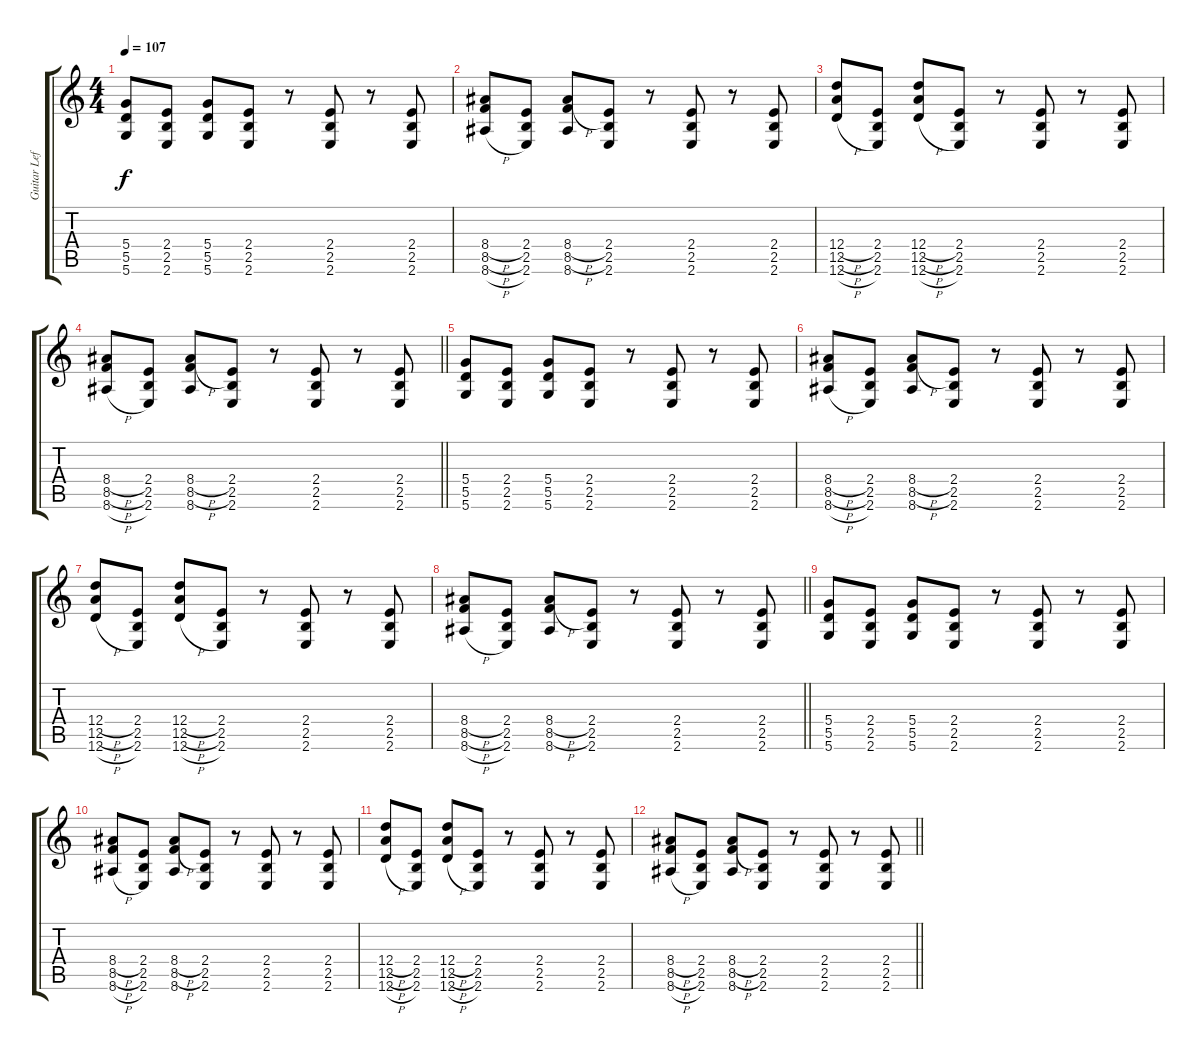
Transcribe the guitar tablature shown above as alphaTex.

\track ("Guitar Left" "Guitar Lef") {instrument distortionguitar}
\staff {score tabs}
\tuning (E4 B3 G3 D3 A2 D2) {hide}
\ts (4 4)
\tempo 107
\clef g2
\ks c
(5.4 5.5 5.6).8{dy f} (2.4 2.5 2.6).8 (5.4 5.5 5.6).8 (2.4 2.5 2.6).8 r.8 (2.4 2.5 2.6).8 r.8 (2.4 2.5 2.6).8 |
(8.4{h} 8.5{h} 8.6{h}).8 (2.4 2.5 2.6).8 (8.4{h} 8.5{h} 8.6).8 (2.4 2.5 2.6).8 r.8 (2.4 2.5 2.6).8 r.8 (2.4 2.5 2.6).8 |
(12.4{h} 12.5{h} 12.6{h}).8 (2.4 2.5 2.6).8 (12.4{h} 12.5{h} 12.6{h}).8 (2.4 2.5 2.6).8 r.8 (2.4 2.5 2.6).8 r.8 (2.4 2.5 2.6).8 |
\barLineRight lightlight
(8.4{h} 8.5{h} 8.6{h}).8 (2.4 2.5 2.6).8 (8.4{h} 8.5{h} 8.6).8 (2.4 2.5 2.6).8 r.8 (2.4 2.5 2.6).8 r.8 (2.4 2.5 2.6).8 |
(5.4 5.5 5.6).8 (2.4 2.5 2.6).8 (5.4 5.5 5.6).8 (2.4 2.5 2.6).8 r.8 (2.4 2.5 2.6).8 r.8 (2.4 2.5 2.6).8 |
(8.4{h} 8.5{h} 8.6{h}).8 (2.4 2.5 2.6).8 (8.4{h} 8.5{h} 8.6).8 (2.4 2.5 2.6).8 r.8 (2.4 2.5 2.6).8 r.8 (2.4 2.5 2.6).8 |
(12.4{h} 12.5{h} 12.6{h}).8 (2.4 2.5 2.6).8 (12.4{h} 12.5{h} 12.6{h}).8 (2.4 2.5 2.6).8 r.8 (2.4 2.5 2.6).8 r.8 (2.4 2.5 2.6).8 |
\barLineRight lightlight
(8.4{h} 8.5{h} 8.6{h}).8 (2.4 2.5 2.6).8 (8.4{h} 8.5{h} 8.6).8 (2.4 2.5 2.6).8 r.8 (2.4 2.5 2.6).8 r.8 (2.4 2.5 2.6).8 |
(5.4 5.5 5.6).8 (2.4 2.5 2.6).8 (5.4 5.5 5.6).8 (2.4 2.5 2.6).8 r.8 (2.4 2.5 2.6).8 r.8 (2.4 2.5 2.6).8 |
(8.4{h} 8.5{h} 8.6{h}).8 (2.4 2.5 2.6).8 (8.4{h} 8.5{h} 8.6).8 (2.4 2.5 2.6).8 r.8 (2.4 2.5 2.6).8 r.8 (2.4 2.5 2.6).8 |
(12.4{h} 12.5{h} 12.6{h}).8 (2.4 2.5 2.6).8 (12.4{h} 12.5{h} 12.6{h}).8 (2.4 2.5 2.6).8 r.8 (2.4 2.5 2.6).8 r.8 (2.4 2.5 2.6).8 |
\barLineRight lightlight
(8.4{h} 8.5{h} 8.6{h}).8 (2.4 2.5 2.6).8 (8.4{h} 8.5{h} 8.6).8 (2.4 2.5 2.6).8 r.8 (2.4 2.5 2.6).8 r.8 (2.4 2.5 2.6).8
